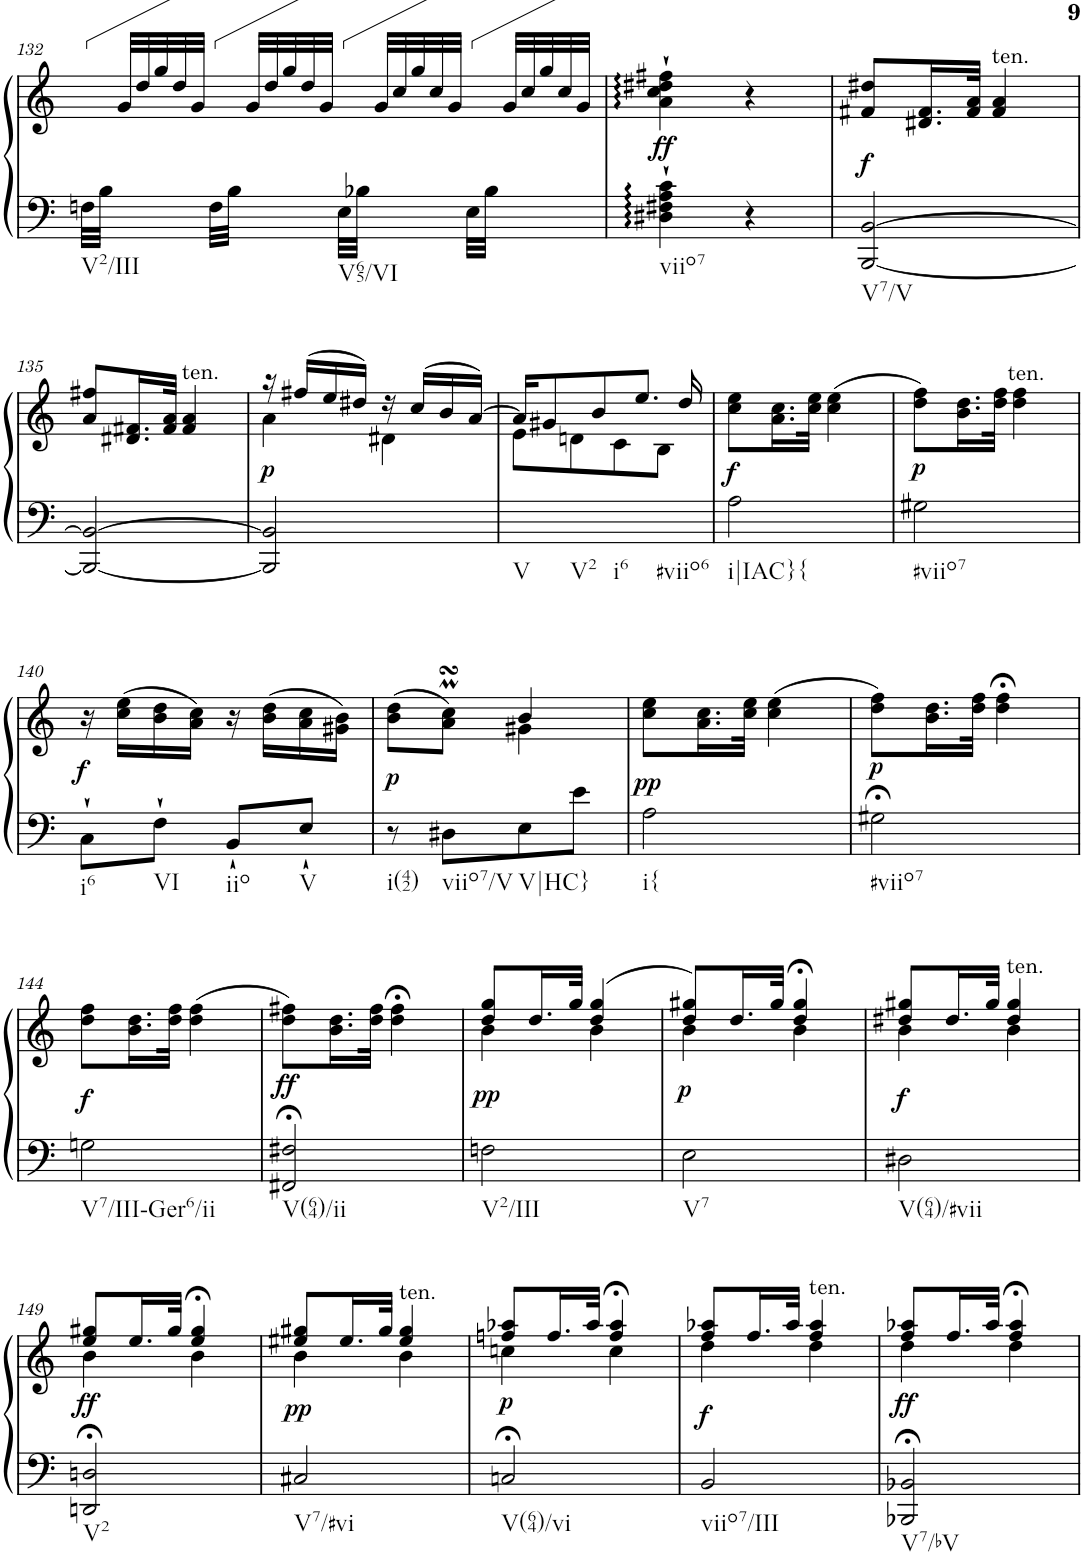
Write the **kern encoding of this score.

**kern	**kern	**dynam
*part1	*part1	*part1
*staff2	*staff1	*staff1/2
*I"Harpsichord	*	*
*I'Hch.	*	*
!!LO:PB:g=z
*clefF4	*clefG2	*
*k[]	*k[]	*
*M2/4	*M2/4	*
*Xtuplet	*	*
=132	=132	=132
*^	*	*
!LO:TX:b:t=V2/III	!	!	!
!LO:TX:b:t=V65/VI	!	!	!
56Fn\LLL	2ryy	28ryy	.
56B\JJJ	.	.	.
56%5ryy	.	56g/LLL	.
.	.	56dd/	.
.	.	56gg/	.
.	.	56dd/	.
.	.	56g/JJJ	.
56F\LLL	.	28ryy	.
56B\JJJ	.	.	.
56%5ryy	.	56g/LLL	.
.	.	56dd/	.
.	.	56gg/	.
.	.	56dd/	.
.	.	56g/JJJ	.
56E\LLL	.	28ryy	.
56B-X\JJJ	.	.	.
56%5ryy	.	56g/LLL	.
.	.	56cc/	.
.	.	56gg/	.
.	.	56cc/	.
.	.	56g/JJJ	.
56E\LLL	.	28ryy	.
56B-\JJJ	.	.	.
56%5ryy	.	56g/LLL	.
.	.	56cc/	.
.	.	56gg/	.
.	.	56cc/	.
.	.	56g/JJJ	.
*v	*v	*	*
=133	=133	=133
!LO:TX:b:t=viio7	!	!
!	!	!LO:DY:b
4D#X\` 4F#X\` 4A\` 4c\`	4a\` 4cc\` 4dd#X\` 4ff#X\`	ff
4r	4r	.
=134	=134	=134
!LO:TX:b:t=V7/V	!	!
!	!	!LO:DY:b
[2BBB/ [2BB/	8f#X/ 8dd#X/L	f
.	16.d#X/ 16.f#/L	.
.	32f#/ 32a/JJk	.
!	!LO:TX:a:t=ten.	!
.	4f#/ 4a/	.
!!LO:LB:g=z
=135	=135	=135
2BBB/_ 2BB/_	8a/ 8ff#X/L	.
.	16.d#X/ 16.f#X/L	.
.	32f#/ 32a/JJk	.
!	!LO:TX:a:t=ten.	!
.	4f#/ 4a/	.
=136	=136	=136
*	*^	*
!	!	!	!LO:DY:b
2BBB/] 2BB/]	16r	4a\	p
.	(>16ff#X/LL	.	.
.	16ee/	.	.
.	16dd#X/JJ)	.	.
.	16r	4d#X\	.
.	(>16cc/LL	.	.
.	16b/	.	.
.	[16a/JJ)	.	.
=137	=137	=137	=137
*	*	*^	*
!LO:TX:b:t=V	!	!	!	!
!LO:TX:b:t=V2	!	!	!	!
!LO:TX:b:t=i6	!	!	!	!
!LO:TX:b:t=#viio6	!	!	!	!
2ryy	16a/KL]	8e\L	4..ryy	.
.	8g#X/	.	.	.
.	.	8dn\	.	.
.	8b/	.	.	.
.	.	8c\	.	.
.	8.ee/J	.	.	.
.	.	8B\J	.	.
.	.	.	16dd/	.
=138	=138	=138	=138	=138
!LO:TX:b:t=i|IAC}{	!	!	!	!
!	!	!	!	!LO:DY:b
*	*v	*v	*v	*
2A\	8cc\ 8ee\L	f
.	16.a\ 16.cc\L	.
.	32cc\ 32ee\JJk	.
.	(>4cc\ 4ee\	.
=139	=139	=139
!LO:TX:b:t=#viio7	!	!
!	!	!LO:DY:b
2G#X\	8dd\ 8ff\L)	p
.	16.b\ 16.dd\L	.
.	32dd\ 32ff\JJk	.
!	!LO:TX:a:t=ten.	!
.	4dd\ 4ff\	.
!!LO:LB:g=z
=140	=140	=140
!LO:TX:b:t=i6	!	!
!	!	!LO:DY:b
8C`\L	16r	f
.	(>16cc\ 16ee\LL	.
!LO:TX:b:t=VI	!	!
8F`\J	16b\ 16dd\	.
.	16a\ 16cc\JJ)	.
!LO:TX:b:t=iio	!	!
8BB`/L	16r	.
.	(>16b\ 16dd\LL	.
!LO:TX:b:t=V	!	!
8E`/J	16a\ 16cc\	.
.	16g#X\ 16b\JJ)	.
=141	=141	=141
*	*^	*
!LO:TX:b:t=i(42)	!	!	!
!	!	!	!LO:DY:b
8r	(>8b\ 8dd\L	4ryy	p
!LO:TX:b:t=viio7/V	!	!	!
8D#X\L	8a\MsSSS 8cc\MsSSSJ)	.	.
!LO:TX:b:t=V|HC}	!	!	!
8E\	4b/	4g#X\	.
8e\J	.	.	.
*	*v	*v	*
=142	=142	=142
!LO:TX:b:t=i{	!	!
2A\	8cc\ 8ee\L	.
!	!	!LO:DY:b
.	16.a\ 16.cc\L	pp
.	32cc\ 32ee\JJk	.
.	(>4cc\ 4ee\	.
=143	=143	=143
!LO:TX:b:t=#viio7	!	!
!	!	!LO:DY:b
2G#X;<\	8dd\ 8ff\L)	p
.	16.b\ 16.dd\L	.
.	32dd\ 32ff\JJk	.
.	4dd\;< 4ff\;<	.
!!LO:LB:g=z
=144	=144	=144
!LO:TX:b:t=V7/III-Ger6/ii	!	!
!	!	!LO:DY:b
2Gn\	8dd\ 8ff\L	f
.	16.b\ 16.dd\L	.
.	32dd\ 32ff\JJk	.
.	(>4dd\ 4ff\	.
=145	=145	=145
!LO:TX:b:t=V(64)/ii	!	!
!	!	!LO:DY:b
2FF#X/;< 2F#X/;<	8dd\ 8ff#X\L)	ff
.	16.b\ 16.dd\L	.
.	32dd\ 32ff#\JJk	.
.	4dd\;< 4ff#\;<	.
=146	=146	=146
*	*^	*
!LO:TX:b:t=V2/III	!	!	!
!	!	!	!LO:DY:b
2Fn\	8dd/ 8gg/L	4b\	pp
.	16.dd/L	.	.
.	32gg/JJk	.	.
.	(>4dd/ 4gg/	4b\	.
=147	=147	=147	=147
!LO:TX:b:t=V7	!	!	!
!	!	!	!LO:DY:b
2E\	8dd/ 8gg#X/L)	4b\	p
.	16.dd/L	.	.
.	32gg#/JJk	.	.
.	4dd/;< 4gg#/;<	4b\	.
=148	=148	=148	=148
!LO:TX:b:t=V(64)/#vii	!	!	!
!	!	!	!LO:DY:b
2D#X\	8dd#X/ 8gg#X/L	4b\	f
.	16.dd#/L	.	.
.	32gg#/JJk	.	.
!	!LO:TX:a:t=ten.	!	!
.	4dd#/ 4gg#/	4b\	.
!!LO:LB:g=z	!!
=149	=149	=149	=149
!LO:TX:b:t=V2	!	!	!
!	!	!	!LO:DY:b
2DDn/;< 2Dn/;<	8ee/ 8gg#X/L	4b\	ff
.	16.ee/L	.	.
.	32gg#/JJk	.	.
.	4ee/;< 4gg#/;<	4b\	.
=150	=150	=150	=150
!LO:TX:b:t=V7/#vi	!	!	!
!	!	!	!LO:DY:b
2C#X/	8ee#X/ 8gg#X/L	4b\	pp
.	16.ee#/L	.	.
.	32gg#/JJk	.	.
!	!LO:TX:a:t=ten.	!	!
.	4ee#/ 4gg#/	4b\	.
=151	=151	=151	=151
!LO:TX:b:t=V(64)/vi	!	!	!
!	!	!	!LO:DY:b
2Cn;</	8ffn/ 8aa-X/L	4ccn\	p
.	16.ff/L	.	.
.	32aa-/JJk	.	.
.	4ff/;< 4aa-/;<	4cc\	.
=152	=152	=152	=152
!LO:TX:b:t=viio7/III	!	!	!
!	!	!	!LO:DY:b
2BB/	8ff/ 8aa-X/L	4dd\	f
.	16.ff/L	.	.
.	32aa-/JJk	.	.
!	!LO:TX:a:t=ten.	!	!
.	4ff/ 4aa-/	4dd\	.
=153	=153	=153	=153
!LO:TX:b:t=V7/bV	!	!	!
!	!	!	!LO:DY:b
2BBB-X/;< 2BB-X/;<	8ff/ 8aa-X/L	4dd\	ff
.	16.ff/L	.	.
.	32aa-/JJk	.	.
.	4ff/;< 4aa-/;<	4dd\	.
*	*v	*v	*
=	=	=
*-	*-	*-
